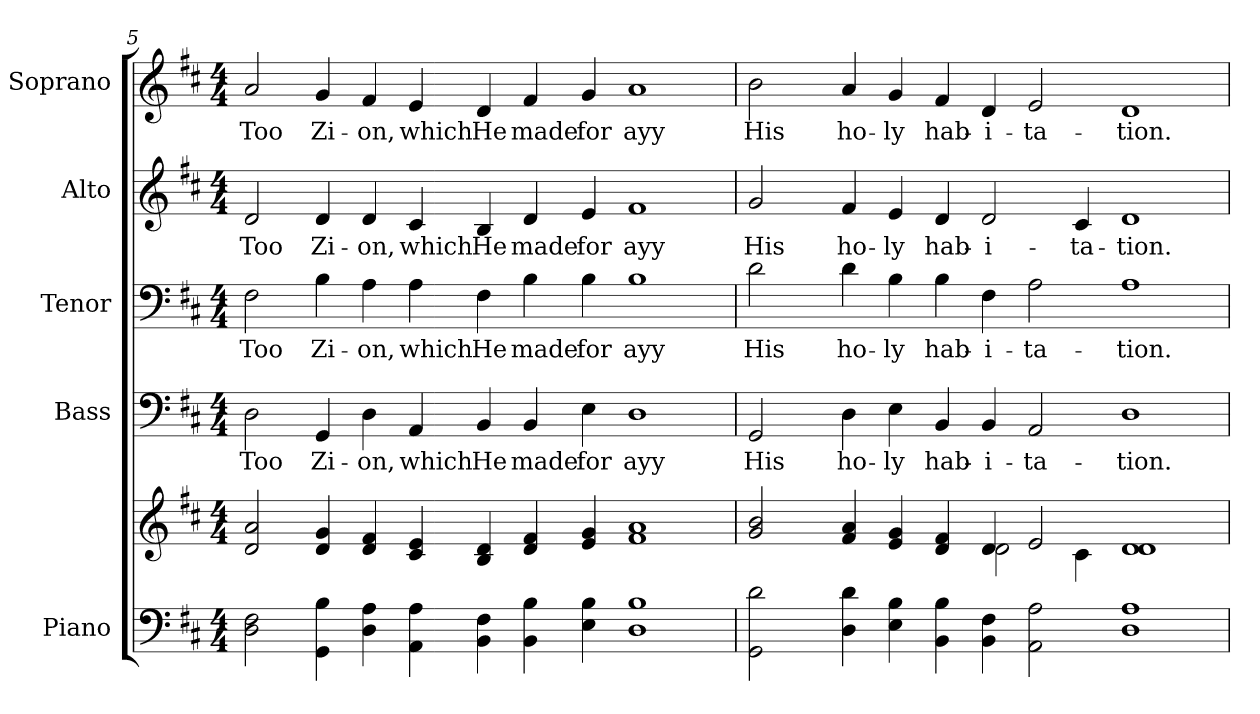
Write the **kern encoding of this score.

**kern	**kern	**kern	**text	**kern	**text	**kern	**text	**kern	**text
*part5	*part5	*part4	*part4	*part3	*part3	*part2	*part2	*part1	*part1
*staff6	*staff5	*staff4	*staff4	*staff3	*staff3	*staff2	*staff2	*staff1	*staff1
*I"Piano	*	*I"Bass	*	*I"Tenor	*	*I"Alto	*	*I"Soprano	*
*I'Pno.	*	*I'B.	*	*I'T.	*	*I'A.	*	*I'S.	*
!!LO:PB:g=z
*clefF4	*clefG2	*clefF4	*	*clefF4	*	*clefG2	*	*clefG2	*
*k[f#c#]	*k[f#c#]	*k[f#c#]	*	*k[f#c#]	*	*k[f#c#]	*	*k[f#c#]	*
*D:	*D:	*D:	*	*D:	*	*D:	*	*D:	*
*M4/4	*M4/4	*M4/4	*	*M4/4	*	*M4/4	*	*M4/4	*
=5	=5	=5	=5	=5	=5	=5	=5	=5	=5
!	!	!	!LO:LY:b:color=#000000	!	!	!	!	!	!
!	!	!	!	!	!LO:LY:b:color=#000000	!	!	!	!
!	!	!	!	!	!	!	!LO:LY:b:color=#000000	!	!
!	!	!	!	!	!	!	!	!	!LO:LY:b:color=#000000
2Di\ 2F#i	2di/ 2ai	2Di\	Too	2F#i\	Too	2di/	Too	2ai/	Too
!	!	!	!LO:LY:b:color=#000000	!	!	!	!	!	!
!	!	!	!	!	!LO:LY:b:color=#000000	!	!	!	!
!	!	!	!	!	!	!	!LO:LY:b:color=#000000	!	!
!	!	!	!	!	!	!	!	!	!LO:LY:b:color=#000000
4GGi\ 4Bi	4di/ 4gi	4GGi/	Zi-	4Bi\	Zi-	4di/	Zi-	4gi/	Zi-
!	!	!	!LO:LY:b:color=#000000	!	!	!	!	!	!
!	!	!	!	!	!LO:LY:b:color=#000000	!	!	!	!
!	!	!	!	!	!	!	!LO:LY:b:color=#000000	!	!
!	!	!	!	!	!	!	!	!	!LO:LY:b:color=#000000
4Di\ 4Ai	4di/ 4f#i	4Di\	-on,	4Ai\	-on,	4di/	-on,	4f#i/	-on,
!	!	!	!LO:LY:b:color=#000000	!	!	!	!	!	!
!	!	!	!	!	!LO:LY:b:color=#000000	!	!	!	!
!	!	!	!	!	!	!	!LO:LY:b:color=#000000	!	!
!	!	!	!	!	!	!	!	!	!LO:LY:b:color=#000000
4AAi\ 4Ai	4c#i/ 4ei	4AAi/	which	4Ai\	which	4c#i/	which	4ei/	which
!	!	!	!LO:LY:b:color=#000000	!	!	!	!	!	!
!	!	!	!	!	!LO:LY:b:color=#000000	!	!	!	!
!	!	!	!	!	!	!	!LO:LY:b:color=#000000	!	!
!	!	!	!	!	!	!	!	!	!LO:LY:b:color=#000000
4BBi\ 4F#i	4Bi/ 4di	4BBi/	He	4F#i\	He	4Bi/	He	4di/	He
!	!	!	!LO:LY:b:color=#000000	!	!	!	!	!	!
!	!	!	!	!	!LO:LY:b:color=#000000	!	!	!	!
!	!	!	!	!	!	!	!LO:LY:b:color=#000000	!	!
!	!	!	!	!	!	!	!	!	!LO:LY:b:color=#000000
4BBi\ 4Bi	4di/ 4f#i	4BBi/	made	4Bi\	made	4di/	made	4f#i/	made
!	!	!	!LO:LY:b:color=#000000	!	!	!	!	!	!
!	!	!	!	!	!LO:LY:b:color=#000000	!	!	!	!
!	!	!	!	!	!	!	!LO:LY:b:color=#000000	!	!
!	!	!	!	!	!	!	!	!	!LO:LY:b:color=#000000
4Ei\ 4Bi	4ei/ 4gi	4Ei\	for	4Bi\	for	4ei/	for	4gi/	for
!	!	!	!LO:LY:b:color=#000000	!	!	!	!	!	!
!	!	!	!	!	!LO:LY:b:color=#000000	!	!	!	!
!	!	!	!	!	!	!	!LO:LY:b:color=#000000	!	!
!	!	!	!	!	!	!	!	!	!LO:LY:b:color=#000000
1Di 1Bi	1f#i 1ai	1Di	ayy	1Bi	ayy	1f#i	ayy	1ai	ayy
=6	=6	=6	=6	=6	=6	=6	=6	=6	=6
*	*^	*	*	*	*	*	*	*	*
!	!	!	!	!LO:LY:b:color=#000000	!	!	!	!	!	!
!	!	!	!	!	!	!LO:LY:b:color=#000000	!	!	!	!
!	!	!	!	!	!	!	!	!LO:LY:b:color=#000000	!	!
!	!	!	!	!	!	!	!	!	!	!LO:LY:b:color=#000000
2GGi\ 2di	2gi/ 2bi	4ryy	2GGi/	His	2di\	His	2gi/	His	2bi\	His
*	*v	*v	*	*	*	*	*	*	*	*
*	*^	*	*	*	*	*	*	*	*
!	!	!	!	!LO:LY:b:color=#000000	!	!	!	!	!	!
*	*v	*v	*	*	*	*	*	*	*	*
*	*^	*	*	*	*	*	*	*	*
!	!	!	!	!	!	!LO:LY:b:color=#000000	!	!	!	!
*	*v	*v	*	*	*	*	*	*	*	*
*	*^	*	*	*	*	*	*	*	*
!	!	!	!	!	!	!	!	!LO:LY:b:color=#000000	!	!
*	*v	*v	*	*	*	*	*	*	*	*
*	*^	*	*	*	*	*	*	*	*
!	!	!	!	!	!	!	!	!	!	!LO:LY:b:color=#000000
*	*v	*v	*	*	*	*	*	*	*	*
4Di\ 4di	4f#i/ 4ai	4Di\	ho-	4di\	ho-	4f#i/	ho-	4ai/	ho-
!	!	!	!LO:LY:b:color=#000000	!	!	!	!	!	!
!	!	!	!	!	!LO:LY:b:color=#000000	!	!	!	!
!	!	!	!	!	!	!	!LO:LY:b:color=#000000	!	!
!	!	!	!	!	!	!	!	!	!LO:LY:b:color=#000000
4Ei\ 4Bi	4ei/ 4gi	4Ei\	-ly	4Bi\	-ly	4ei/	-ly	4gi/	-ly
!	!	!	!LO:LY:b:color=#000000	!	!	!	!	!	!
!	!	!	!	!	!LO:LY:b:color=#000000	!	!	!	!
!	!	!	!	!	!	!	!LO:LY:b:color=#000000	!	!
!	!	!	!	!	!	!	!	!	!LO:LY:b:color=#000000
4BBi\ 4Bi	4di/ 4f#i	4BBi/	hab-	4Bi\	hab-	4di/	hab-	4f#i/	hab-
*	*^	*	*	*	*	*	*	*	*
!	!	!	!	!LO:LY:b:color=#000000	!	!	!	!	!	!
!	!	!	!	!	!	!LO:LY:b:color=#000000	!	!	!	!
!	!	!	!	!	!	!	!	!LO:LY:b:color=#000000	!	!
!	!	!	!	!	!	!	!	!	!	!LO:LY:b:color=#000000
4BBi\ 4F#i	4di/	2di\	4BBi/	-i-	4F#i\	-i-	2di/	-i-	4di/	-i-
!	!	!	!	!LO:LY:b:color=#000000	!	!	!	!	!	!
!	!	!	!	!	!	!LO:LY:b:color=#000000	!	!	!	!
!	!	!	!	!	!	!	!	!	!	!LO:LY:b:color=#000000
2AAi\ 2Ai	2ei/	.	2AAi/	-ta-	2Ai\	-ta-	.	.	2ei/	-ta-
!	!	!	!	!	!	!	!	!LO:LY:b:color=#000000	!	!
.	.	4c#i\	.	.	.	.	4c#i/	-ta-	.	.
!	!	!	!	!LO:LY:b:color=#000000	!	!	!	!	!	!
!	!	!	!	!	!	!LO:LY:b:color=#000000	!	!	!	!
!	!	!	!	!	!	!	!	!LO:LY:b:color=#000000	!	!
!	!	!	!	!	!	!	!	!	!	!LO:LY:b:color=#000000
1Di 1Ai	1di 1di	1ryy	1Di	-tion.	1Ai	-tion.	1di	-tion.	1di	-tion.
*	*v	*v	*	*	*	*	*	*	*	*
=	=	=	=	=	=	=	=	=	=
*-	*-	*-	*-	*-	*-	*-	*-	*-	*-
